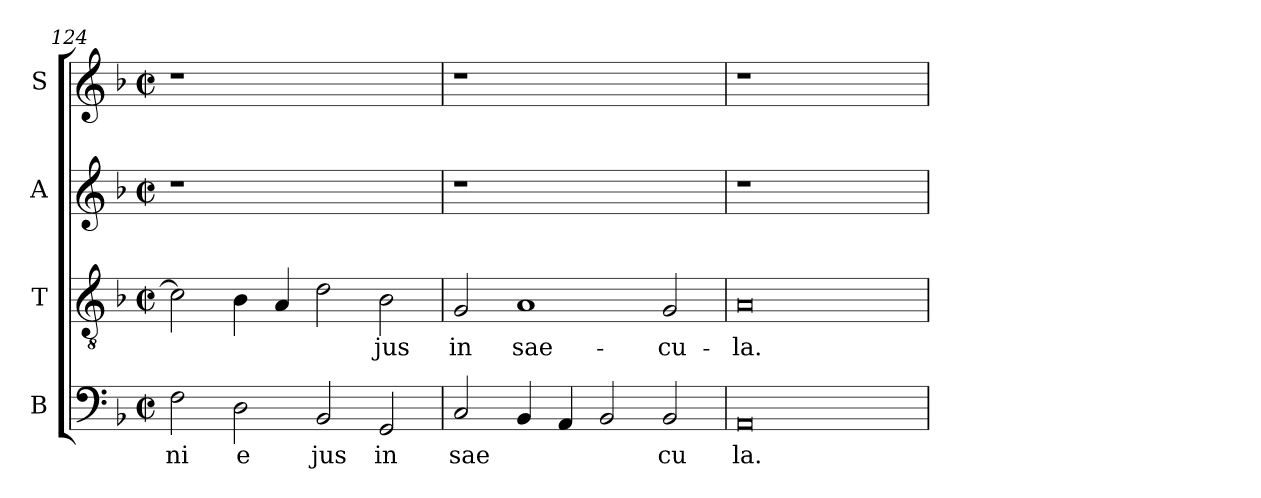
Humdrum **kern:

**kern	**text	**kern	**text	**kern	**kern
*part4	*part4	*part3	*part3	*part2	*part1
*staff4	*staff4	*staff3	*staff3	*staff2	*staff1
*I"B	*	*I"T	*	*I"A	*I"S
*I'B	*	*I'T	*	*I'A	*I'S
*clefF4	*	*clefGv2	*	*clefG2	*clefG2
*k[b-]	*	*k[b-]	*	*k[b-]	*k[b-]
*F:	*	*F:	*	*F:	*F:
*M2/2	*	*M2/2	*	*M2/2	*M2/2
*met(c|)	*	*met(c|)	*	*met(c|)	*met(c|)
=124	=124	=124	=124	=124	=124
!	!LO:LY:b:cj	!	!LO:LY:b:cj	!	!
2F\	ni	2c\]	--	1r	1r
!	!LO:LY:b:cj	!	!LO:LY:b:cj	!	!
2D\	e	4B-\	--	.	.
!	!	!	!LO:LY:b:cj	!	!
.	.	4A/	--	.	.
!	!LO:LY:b:cj	!	!LO:LY:b:cj	!	!
2BB-/	jus	2d\	--	1ryy	1ryy
!	!LO:LY:b:cj	!	!LO:LY:b:cj	!	!
2GG/	in	2B-\	-jus	.	.
=125	=125	=125	=125	=125	=125
!	!LO:LY:b:cj	!	!LO:LY:b:cj	!	!
2C/	sae	2G/	in	1r	1r
!	!LO:LY:b:cj	!	!LO:LY:b:cj	!	!
4BB-/	.	1A	sae-	.	.
!	!LO:LY:b:cj	!	!	!	!
4AA/	.	.	.	.	.
!	!LO:LY:b:cj	!	!	!	!
2BB-/	.	.	.	1ryy	1ryy
!	!LO:LY:b:cj	!	!LO:LY:b:cj	!	!
2BB-/	cu	2G/	-cu-	.	.
=126	=126	=126	=126	=126	=126
!	!LO:LY:b:cj	!	!LO:LY:b:cj	!	!
0AA	la.	0A	-la.	1r	1r
.	.	.	.	1ryy	1ryy
=!	=!	=!	=!	=!	=!
*-	*-	*-	*-	*-	*-
